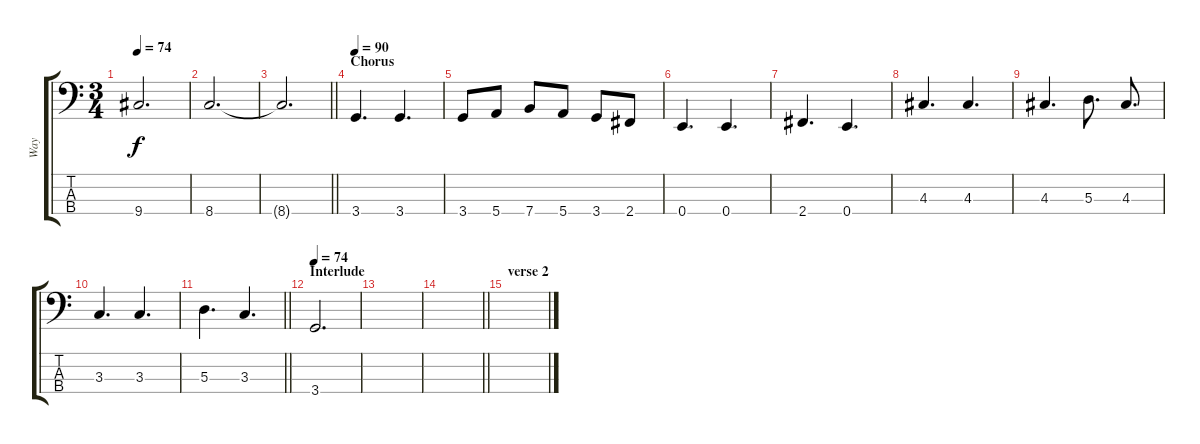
\track ("Way" "Way") {instrument electricbasspick}
\staff {score tabs}
\tuning (G2 D2 A1 E1) {hide}
\ts (3 4)
\tempo 74
\clef f4
\ks c
9.4{t}.2{d dy f} |
8.4.2{d} |
\barLineRight lightlight
8.4{t}.2{d} |
\section ("" "Chorus")
\tempo 90
3.4.4{d} 3.4.4{d} |
3.4.8 5.4.8 7.4.8 5.4.8 3.4.8 2.4.8 |
0.4.4{d} 0.4.4{d} |
2.4.4{d} 0.4.4{d} |
4.3.4{d} 4.3.4{d} |
4.3.4{d} 5.3.8{d} 4.3.8{d} |
3.3.4{d} 3.3.4{d} |
\barLineRight lightlight
5.3.4{d} 3.3.4{d} |
\section ("" "Interlude")
\tempo 74
3.4.2{d} |
|
\barLineRight lightlight
|
\section ("" "verse 2")
